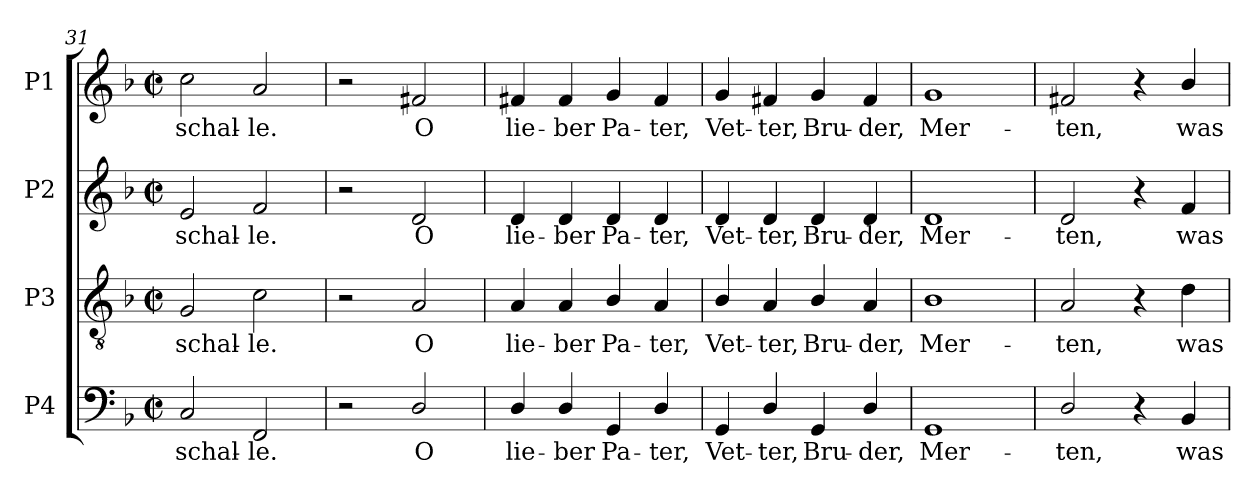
**kern	**text	**kern	**text	**kern	**text	**kern	**text
*part4	*part4	*part3	*part3	*part2	*part2	*part1	*part1
*staff4	*staff4	*staff3	*staff3	*staff2	*staff2	*staff1	*staff1
*I"P4	*	*I"P3	*	*I"P2	*	*I"P1	*
!!LO:LB:g=z
*clefF4	*	*clefGv2	*	*clefG2	*	*clefG2	*
*	*	*ITrd7c12	*	*	*	*	*
*k[b-]	*	*k[b-]	*	*k[b-]	*	*k[b-]	*
*F:	*	*F:	*	*F:	*	*F:	*
*M2/2	*	*M2/2	*	*M2/2	*	*M2/2	*
*met(c|)	*	*met(c|)	*	*met(c|)	*	*met(c|)	*
=31	=31	=31	=31	=31	=31	=31	=31
!	!LO:LY:b:color=#000000	!	!	!	!	!	!
!	!	!	!LO:LY:b:color=#000000	!	!	!	!
!	!	!	!	!	!LO:LY:b:color=#000000	!	!
!	!	!	!	!	!	!	!LO:LY:b:color=#000000
2Ci/	schal-	2GGi/	schal-	2ei/	schal-	2cci\	schal-
!	!LO:LY:b:color=#000000	!	!	!	!	!	!
!	!	!	!LO:LY:b:color=#000000	!	!	!	!
!	!	!	!	!	!LO:LY:b:color=#000000	!	!
!	!	!	!	!	!	!	!LO:LY:b:color=#000000
2FFi/	-le.	2Ci\	-le.	2fi/	-le.	2ai/	-le.
=32	=32	=32	=32	=32	=32	=32	=32
2r	.	2r	.	2r	.	2r	.
!	!LO:LY:b:color=#000000	!	!	!	!	!	!
!	!	!	!LO:LY:b:color=#000000	!	!	!	!
!	!	!	!	!	!LO:LY:b:color=#000000	!	!
!	!	!	!	!	!	!	!LO:LY:b:color=#000000
2Di/	O	2AAi/	O	2di/	O	2f#Xi/	O
=33	=33	=33	=33	=33	=33	=33	=33
!	!LO:LY:b:color=#000000	!	!	!	!	!	!
!	!	!	!LO:LY:b:color=#000000	!	!	!	!
!	!	!	!	!	!LO:LY:b:color=#000000	!	!
!	!	!	!	!	!	!	!LO:LY:b:color=#000000
4Di/	lie-	4AAi/	lie-	4di/	lie-	4f#Xi/	lie-
!	!LO:LY:b:color=#000000	!	!	!	!	!	!
!	!	!	!LO:LY:b:color=#000000	!	!	!	!
!	!	!	!	!	!LO:LY:b:color=#000000	!	!
!	!	!	!	!	!	!	!LO:LY:b:color=#000000
4Di/	-ber	4AAi/	-ber	4di/	-ber	4f#i/	-ber
!	!LO:LY:b:color=#000000	!	!	!	!	!	!
!	!	!	!LO:LY:b:color=#000000	!	!	!	!
!	!	!	!	!	!LO:LY:b:color=#000000	!	!
!	!	!	!	!	!	!	!LO:LY:b:color=#000000
4GGi/	Pa-	4BB-i/	Pa-	4di/	Pa-	4gi/	Pa-
!	!LO:LY:b:color=#000000	!	!	!	!	!	!
!	!	!	!LO:LY:b:color=#000000	!	!	!	!
!	!	!	!	!	!LO:LY:b:color=#000000	!	!
!	!	!	!	!	!	!	!LO:LY:b:color=#000000
4Di/	-ter,	4AAi/	-ter,	4di/	-ter,	4f#i/	-ter,
=34	=34	=34	=34	=34	=34	=34	=34
!	!LO:LY:b:color=#000000	!	!	!	!	!	!
!	!	!	!LO:LY:b:color=#000000	!	!	!	!
!	!	!	!	!	!LO:LY:b:color=#000000	!	!
!	!	!	!	!	!	!	!LO:LY:b:color=#000000
4GGi/	Vet-	4BB-i/	Vet-	4di/	Vet-	4gi/	Vet-
!	!LO:LY:b:color=#000000	!	!	!	!	!	!
!	!	!	!LO:LY:b:color=#000000	!	!	!	!
!	!	!	!	!	!LO:LY:b:color=#000000	!	!
!	!	!	!	!	!	!	!LO:LY:b:color=#000000
4Di/	-ter,	4AAi/	-ter,	4di/	-ter,	4f#Xi/	-ter,
!	!LO:LY:b:color=#000000	!	!	!	!	!	!
!	!	!	!LO:LY:b:color=#000000	!	!	!	!
!	!	!	!	!	!LO:LY:b:color=#000000	!	!
!	!	!	!	!	!	!	!LO:LY:b:color=#000000
4GGi/	Bru-	4BB-i/	Bru-	4di/	Bru-	4gi/	Bru-
!	!LO:LY:b:color=#000000	!	!	!	!	!	!
!	!	!	!LO:LY:b:color=#000000	!	!	!	!
!	!	!	!	!	!LO:LY:b:color=#000000	!	!
!	!	!	!	!	!	!	!LO:LY:b:color=#000000
4Di/	-der,	4AAi/	-der,	4di/	-der,	4f#i/	-der,
=35	=35	=35	=35	=35	=35	=35	=35
!	!LO:LY:b:color=#000000	!	!	!	!	!	!
!	!	!	!LO:LY:b:color=#000000	!	!	!	!
!	!	!	!	!	!LO:LY:b:color=#000000	!	!
!	!	!	!	!	!	!	!LO:LY:b:color=#000000
1GGi	Mer-	1BB-i	Mer-	1di	Mer-	1gi	Mer-
=36	=36	=36	=36	=36	=36	=36	=36
!	!LO:LY:b:color=#000000	!	!	!	!	!	!
!	!	!	!LO:LY:b:color=#000000	!	!	!	!
!	!	!	!	!	!LO:LY:b:color=#000000	!	!
!	!	!	!	!	!	!	!LO:LY:b:color=#000000
2Di/	-ten,	2AAi/	-ten,	2di/	-ten,	2f#Xi/	-ten,
4r	.	4r	.	4r	.	4r	.
!	!LO:LY:b:color=#000000	!	!	!	!	!	!
!	!	!	!LO:LY:b:color=#000000	!	!	!	!
!	!	!	!	!	!LO:LY:b:color=#000000	!	!
!	!	!	!	!	!	!	!LO:LY:b:color=#000000
4BB-i/	was	4Di\	was	4fi/	was	4b-i/	was
=	=	=	=	=	=	=	=
*-	*-	*-	*-	*-	*-	*-	*-
